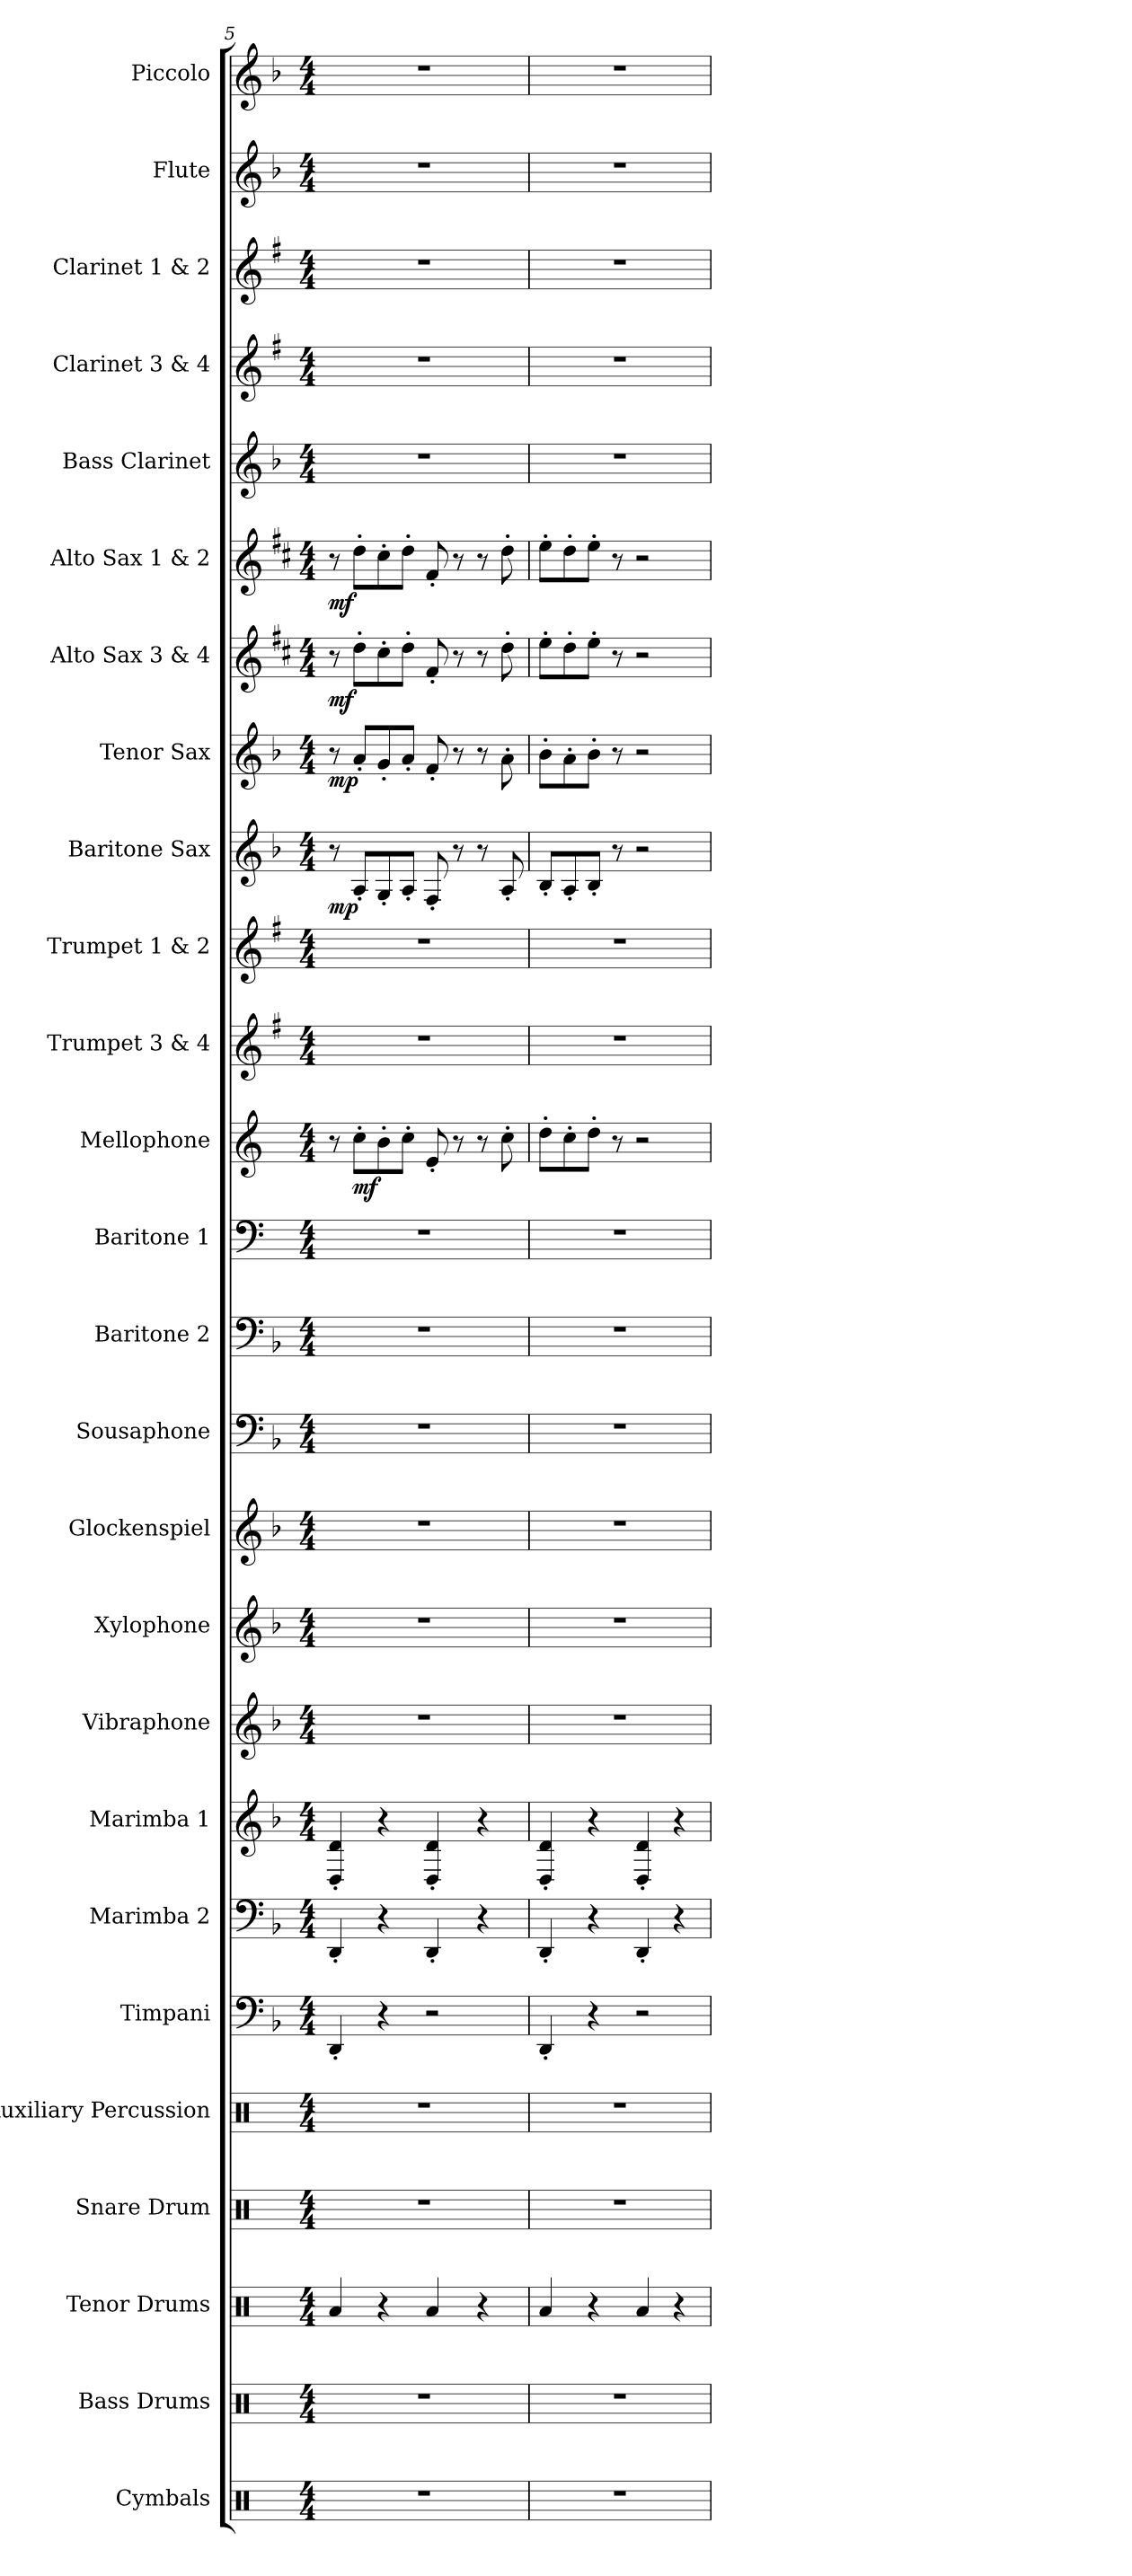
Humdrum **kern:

**kern	**kern	**kern	**kern	**kern	**kern	**kern	**kern	**kern	**kern	**kern	**kern	**kern	**kern	**kern	**dynam	**kern	**kern	**kern	**dynam	**kern	**dynam	**kern	**dynam	**kern	**dynam	**kern	**kern	**kern	**kern	**kern
*part26	*part25	*part24	*part23	*part22	*part21	*part20	*part19	*part18	*part17	*part16	*part15	*part14	*part13	*part12	*part12	*part11	*part10	*part9	*part9	*part8	*part8	*part7	*part7	*part6	*part6	*part5	*part4	*part3	*part2	*part1
*staff26	*staff25	*staff24	*staff23	*staff22	*staff21	*staff20	*staff19	*staff18	*staff17	*staff16	*staff15	*staff14	*staff13	*staff12	*staff12	*staff11	*staff10	*staff9	*staff9	*staff8	*staff8	*staff7	*staff7	*staff6	*staff6	*staff5	*staff4	*staff3	*staff2	*staff1
*I"Cymbals	*I"Bass Drums	*I"Tenor Drums	*I"Snare Drum	*I"Auxiliary Percussion	*I"Timpani	*I"Marimba 2	*I"Marimba 1	*I"Vibraphone	*I"Xylophone	*I"Glockenspiel	*I"Sousaphone	*I"Baritone 2	*I"Baritone 1	*I"Mellophone	*	*I"Trumpet 3 &amp; 4	*I"Trumpet 1 &amp; 2	*I"Baritone Sax	*	*I"Tenor Sax	*	*I"Alto Sax 3 &amp; 4	*	*I"Alto Sax 1 &amp; 2	*	*I"Bass Clarinet	*I"Clarinet 3 &amp; 4	*I"Clarinet 1 &amp; 2	*I"Flute	*I"Piccolo
*I'Cym.	*I'B.D.	*I'T.D.	*I'S.D.	*I'Aux. Perc.	*I'Timp.	*I'Mrm. 2	*I'Mrm. 1	*I'Vib.	*I'Xyl.	*I'Glk.	*	*I'Bar. 2	*I'Bar. 1	*I'Mph.	*	*I'Tpt. 3&amp;4	*I'Tpt. 1&amp;2	*I'Bari. Sax.	*	*I'T. Sax.	*	*I'A. Sax. 3&amp;4	*	*I'A. Sax. 1&amp;2	*	*I'B. Cl.	*I'Cl. 3&amp;4	*I'Cl. 1&amp;2	*I'Fl.	*I'Picc.
*clefX	*clefX	*clefX	*clefX	*clefX	*clefF4	*clefF4	*clefG2	*clefG2	*clefG2	*clefG2	*clefF4	*clefF4	*clefF4	*clefG2	*	*clefG2	*clefG2	*clefG2	*	*clefG2	*	*clefG2	*	*clefG2	*	*clefG2	*clefG2	*clefG2	*clefG2	*clefG2
*	*	*	*	*	*	*	*	*	*ITrd-7c-12	*ITrd-14c-24	*	*	*ITrd4c7	*ITrd4c7	*	*ITrd1c2	*ITrd1c2	*ITrd12c21	*	*ITrd8c14	*	*ITrd5c9	*	*ITrd5c9	*	*ITrd8c14	*ITrd1c2	*ITrd1c2	*	*ITrd-7c-12
*k[]	*k[]	*k[]	*k[]	*k[]	*k[b-]	*k[b-]	*k[b-]	*k[b-]	*k[b-]	*k[b-]	*k[b-]	*k[b-]	*k[b-]	*k[b-]	*	*k[b-]	*k[b-]	*k[b-]	*	*k[b-]	*	*k[b-]	*	*k[b-]	*	*k[b-]	*k[b-]	*k[b-]	*k[b-]	*k[b-]
*M4/4	*M4/4	*M4/4	*M4/4	*M4/4	*M4/4	*M4/4	*M4/4	*M4/4	*M4/4	*M4/4	*M4/4	*M4/4	*M4/4	*M4/4	*	*M4/4	*M4/4	*M4/4	*	*M4/4	*	*M4/4	*	*M4/4	*	*M4/4	*M4/4	*M4/4	*M4/4	*M4/4
=5	=5	=5	=5	=5	=5	=5	=5	=5	=5	=5	=5	=5	=5	=5	=5	=5	=5	=5	=5	=5	=5	=5	=5	=5	=5	=5	=5	=5	=5	=5
!	!	!	!	!	!	!	!	!	!	!	!	!	!	!	!	!	!	!	!LO:DY:b	!	!LO:DY:b	!	!LO:DY:b	!	!LO:DY:b	!	!	!	!	!
1r	1r	4Ra/	1r	1r	4DD'/	4DD'/	4D/' 4d/'	1r	1r	1r	1r	1r	1r	8r	.	1r	1r	8r	mp	8r	mp	8r	mf	8r	mf	1r	1r	1r	1r	1r
!	!	!	!	!	!	!	!	!	!	!	!	!	!	!	!LO:DY:b	!	!	!	!	!	!	!	!	!	!	!	!	!	!	!
.	.	.	.	.	.	.	.	.	.	.	.	.	.	8f'\L	mf	.	.	8AA'/L	.	8A'/L	.	8f'\L	.	8f'\L	.	.	.	.	.	.
.	.	4r	.	.	4r	4r	4r	.	.	.	.	.	.	8e'\	.	.	.	8GG'/	.	8G'/	.	8e'\	.	8e'\	.	.	.	.	.	.
.	.	.	.	.	.	.	.	.	.	.	.	.	.	8f'\J	.	.	.	8AA'/J	.	8A'/J	.	8f'\J	.	8f'\J	.	.	.	.	.	.
.	.	4Ra/	.	.	2r	4DD'/	4D/' 4d/'	.	.	.	.	.	.	8A'/	.	.	.	8FF'/	.	8F'/	.	8A'/	.	8A'/	.	.	.	.	.	.
.	.	.	.	.	.	.	.	.	.	.	.	.	.	8r	.	.	.	8r	.	8r	.	8r	.	8r	.	.	.	.	.	.
.	.	4r	.	.	.	4r	4r	.	.	.	.	.	.	8r	.	.	.	8r	.	8r	.	8r	.	8r	.	.	.	.	.	.
.	.	.	.	.	.	.	.	.	.	.	.	.	.	8f'\	.	.	.	8AA'/	.	8A'\	.	8f'\	.	8f'\	.	.	.	.	.	.
=6	=6	=6	=6	=6	=6	=6	=6	=6	=6	=6	=6	=6	=6	=6	=6	=6	=6	=6	=6	=6	=6	=6	=6	=6	=6	=6	=6	=6	=6	=6
1r	1r	4Ra/	1r	1r	4DD'/	4DD'/	4D/' 4d/'	1r	1r	1r	1r	1r	1r	8g'\L	.	1r	1r	8BB-'/L	.	8B-'\L	.	8g'\L	.	8g'\L	.	1r	1r	1r	1r	1r
.	.	.	.	.	.	.	.	.	.	.	.	.	.	8f'\	.	.	.	8AA'/	.	8A'\	.	8f'\	.	8f'\	.	.	.	.	.	.
.	.	4r	.	.	4r	4r	4r	.	.	.	.	.	.	8g'\J	.	.	.	8BB-'/J	.	8B-'\J	.	8g'\J	.	8g'\J	.	.	.	.	.	.
.	.	.	.	.	.	.	.	.	.	.	.	.	.	8r	.	.	.	8r	.	8r	.	8r	.	8r	.	.	.	.	.	.
.	.	4Ra/	.	.	2r	4DD'/	4D/' 4d/'	.	.	.	.	.	.	2r	.	.	.	2r	.	2r	.	2r	.	2r	.	.	.	.	.	.
.	.	4r	.	.	.	4r	4r	.	.	.	.	.	.	.	.	.	.	.	.	.	.	.	.	.	.	.	.	.	.	.
=	=	=	=	=	=	=	=	=	=	=	=	=	=	=	=	=	=	=	=	=	=	=	=	=	=	=	=	=	=	=
*-	*-	*-	*-	*-	*-	*-	*-	*-	*-	*-	*-	*-	*-	*-	*-	*-	*-	*-	*-	*-	*-	*-	*-	*-	*-	*-	*-	*-	*-	*-
